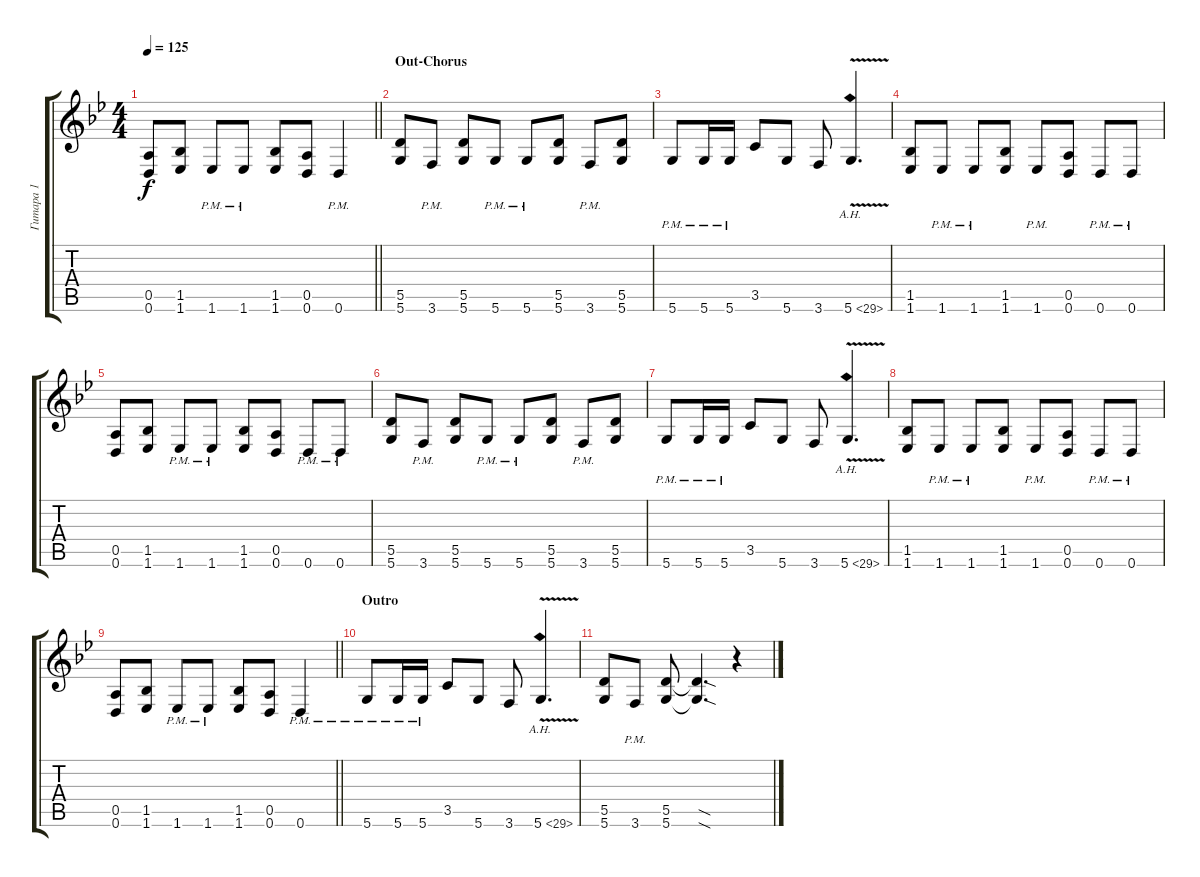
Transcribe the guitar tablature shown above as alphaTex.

\track ("Гитара 1" "Гитара 1") {instrument distortionguitar}
\staff {score tabs}
\tuning (E4 B3 G3 D3 A2 D2) {hide}
\ts (4 4)
\tempo 125
\clef g2
\barLineRight lightlight
\ks gminor
(0.5 0.6).8{dy f} (1.5 1.6).8 1.6{pm}.8 1.6{pm}.8 (1.5 1.6).8 (0.5 0.6).8 0.6{pm}.4 |
\section ("" "Out-Chorus")
(5.5 5.6).8 3.6{pm}.8 (5.5 5.6).8 5.6{pm}.8 5.6{pm}.8 (5.5 5.6).8 3.6{pm}.8 (5.5 5.6).8 |
5.6{pm}.8 5.6{pm}.16 5.6{pm}.16 3.5.8 5.6.8 3.6.8 5.6{ah 24 v}.4{d} |
(1.5 1.6).8 1.6{pm}.8 1.6{pm}.8 (1.5 1.6).8 1.6{pm}.8 (0.5 0.6).8 0.6{pm}.8 0.6{pm}.8 |
(0.5 0.6).8 (1.5 1.6).8 1.6{pm}.8 1.6{pm}.8 (1.5 1.6).8 (0.5 0.6).8 0.6{pm}.8 0.6{pm}.8 |
(5.5 5.6).8 3.6{pm}.8 (5.5 5.6).8 5.6{pm}.8 5.6{pm}.8 (5.5 5.6).8 3.6{pm}.8 (5.5 5.6).8 |
5.6{pm}.8 5.6{pm}.16 5.6{pm}.16 3.5.8 5.6.8 3.6.8 5.6{ah 24 v}.4{d} |
(1.5 1.6).8 1.6{pm}.8 1.6{pm}.8 (1.5 1.6).8 1.6{pm}.8 (0.5 0.6).8 0.6{pm}.8 0.6{pm}.8 |
\barLineRight lightlight
(0.5 0.6).8 (1.5 1.6).8 1.6{pm}.8 1.6{pm}.8 (1.5 1.6).8 (0.5 0.6).8 0.6{pm}.4 |
\section ("" "Outro")
5.6{pm}.8 5.6{pm}.16 5.6{pm}.16 3.5.8 5.6.8 3.6.8 5.6{ah 24 v}.4{d} |
(5.5 5.6).8 3.6{pm}.8 (5.5 5.6).8 (5.5{sod t} 5.6{sod t}).4{d} r.4
